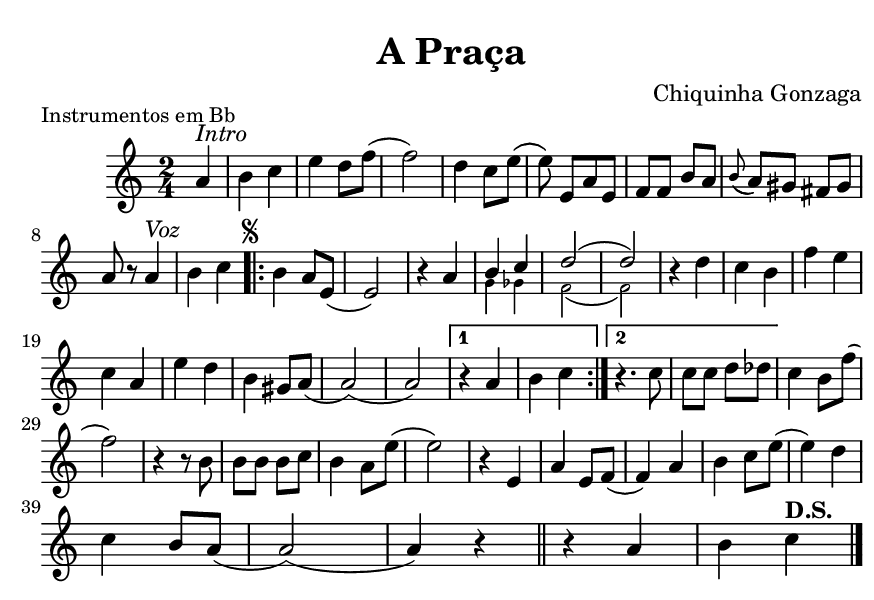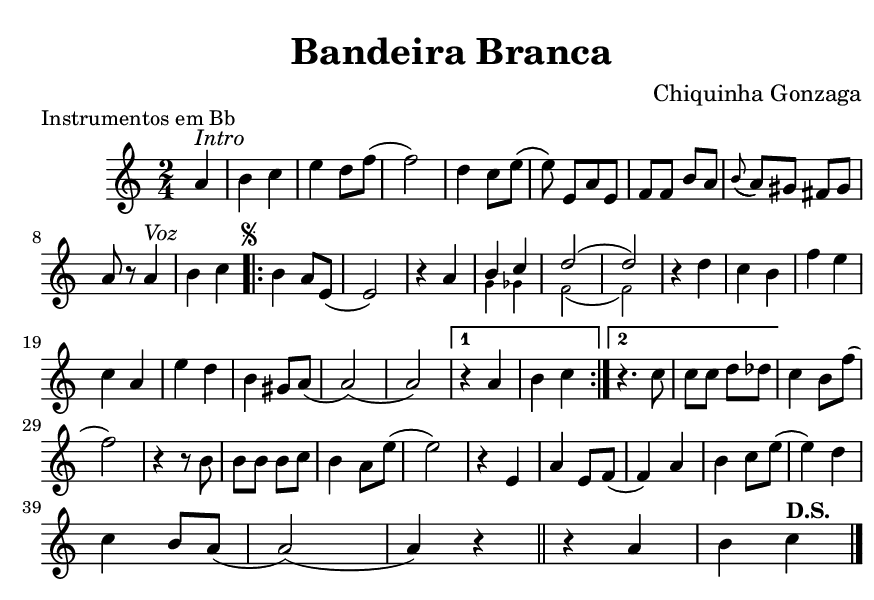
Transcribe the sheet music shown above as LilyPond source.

\version "2.18.2"

\paper{
#(set-paper-size "a6landscape")
%annotate-spacing = ##t
head-separation = .8\cm
top-margin = .8\cm
right-margin = .2\cm
page-count = 1
print-page-number = ##f
%bookTitleMarkup = \markup {
%      \fill-line {
%        \null
%        \override #`(direction . ,UP) {
%          \dir-column {
%            \center-align \fontsize #4 \bold
%              \fromproperty #'header:title %% User-defined field
%          }
%        }
%        \fill-line {
%	        \fromproperty #'header:piece
%	        \null
%	        \fromproperty #'header:composer
%        }
%      }
%    }
}

\header{
piece = \markup {\small "Instrumentos em Bb"} %"Instrumentos em Bb"
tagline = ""
}

\book{
	\bookOutputName "bandeiraBranca"
	\score{
		\transpose c c { \version "2.19.23"

\relative c'' {
  \clef treble
  \key c \major
  \time 2/4

  \partial 4 a4^\markup { \italic Intro }
  b c
  e d8 [ f ]
  ( f2 )
  d4 c8 [ e ]
  \( e \) e, [ a e ]
  f f b a
  \appoggiatura b ( a ) gis fis gis
  a r8 a4^\markup { \italic Voz }
  b c
  \mark \markup { \fontsize #-4 \musicglyph #"scripts.segno" }
\set Score.repeatCommands = #'(start-repeat)
	  b4 a8 e ( e2 )
	  r4 a4
	  <<
	  { b4 c d2 ( d ) }
	  \\
	  { \teeny g,4 ges f2 ( f ) }
	  >>
	  r4 d'
	  c b
	  f' e
	  c a
	  e' d
	  b gis8 a
	  ( a2 )
	  ( a ) |
\set Score.repeatCommands = #'((volta "1"))
		  r4 a
		  b c
\set Score.repeatCommands = #'((volta #f))
		\bar ":|."
\set Score.repeatCommands = #'((volta "2"))
		  r4. c8
		  c c d des
\set Score.repeatCommands = #'((volta #f))
		  c4 b8 f'
		  ( f2 )
		  r4 r8 b,8
		  b b b c
		  b4 a8 e'
		  ( e2 )
		  r4 e,
		  a4 e8 f
		  ( f4 ) a
		  b c8 e
		  ( e4 ) d \break
		  c4 b8 a
		  ( a2 )
		  ( a4 ) r4 \bar "||"
		  r4 a
		  b c^\markup { \bold "D.S." }
      \bar "|."
}
 }
		\layout{
		#(layout-set-staff-size 19)
		}
	}
	\header{
		title = "Bandeira Branca"
		composer = "Chiquinha Gonzaga"
	}
}

\book{
	\bookOutputName "aPraca"
	\header{
		title = "A Praça"
		composer = "Chiquinha Gonzaga"
	}
	\version "2.19.23"

\relative c'' {
  \clef treble
  \key c \major
  \time 2/4

  \partial 4 a4^\markup { \italic Intro }
  b c
  e d8 [ f ]
  ( f2 )
  d4 c8 [ e ]
  \( e \) e, [ a e ]
  f f b a
  \appoggiatura b ( a ) gis fis gis
  a r8 a4^\markup { \italic Voz }
  b c
  \mark \markup { \fontsize #-4 \musicglyph #"scripts.segno" }
\set Score.repeatCommands = #'(start-repeat)
	  b4 a8 e ( e2 )
	  r4 a4
	  <<
	  { b4 c d2 ( d ) }
	  \\
	  { \teeny g,4 ges f2 ( f ) }
	  >>
	  r4 d'
	  c b
	  f' e
	  c a
	  e' d
	  b gis8 a
	  ( a2 )
	  ( a ) |
\set Score.repeatCommands = #'((volta "1"))
		  r4 a
		  b c
\set Score.repeatCommands = #'((volta #f))
		\bar ":|."
\set Score.repeatCommands = #'((volta "2"))
		  r4. c8
		  c c d des
\set Score.repeatCommands = #'((volta #f))
		  c4 b8 f'
		  ( f2 )
		  r4 r8 b,8
		  b b b c
		  b4 a8 e'
		  ( e2 )
		  r4 e,
		  a4 e8 f
		  ( f4 ) a
		  b c8 e
		  ( e4 ) d \break
		  c4 b8 a
		  ( a2 )
		  ( a4 ) r4 \bar "||"
		  r4 a
		  b c^\markup { \bold "D.S." }
      \bar "|."
}

}